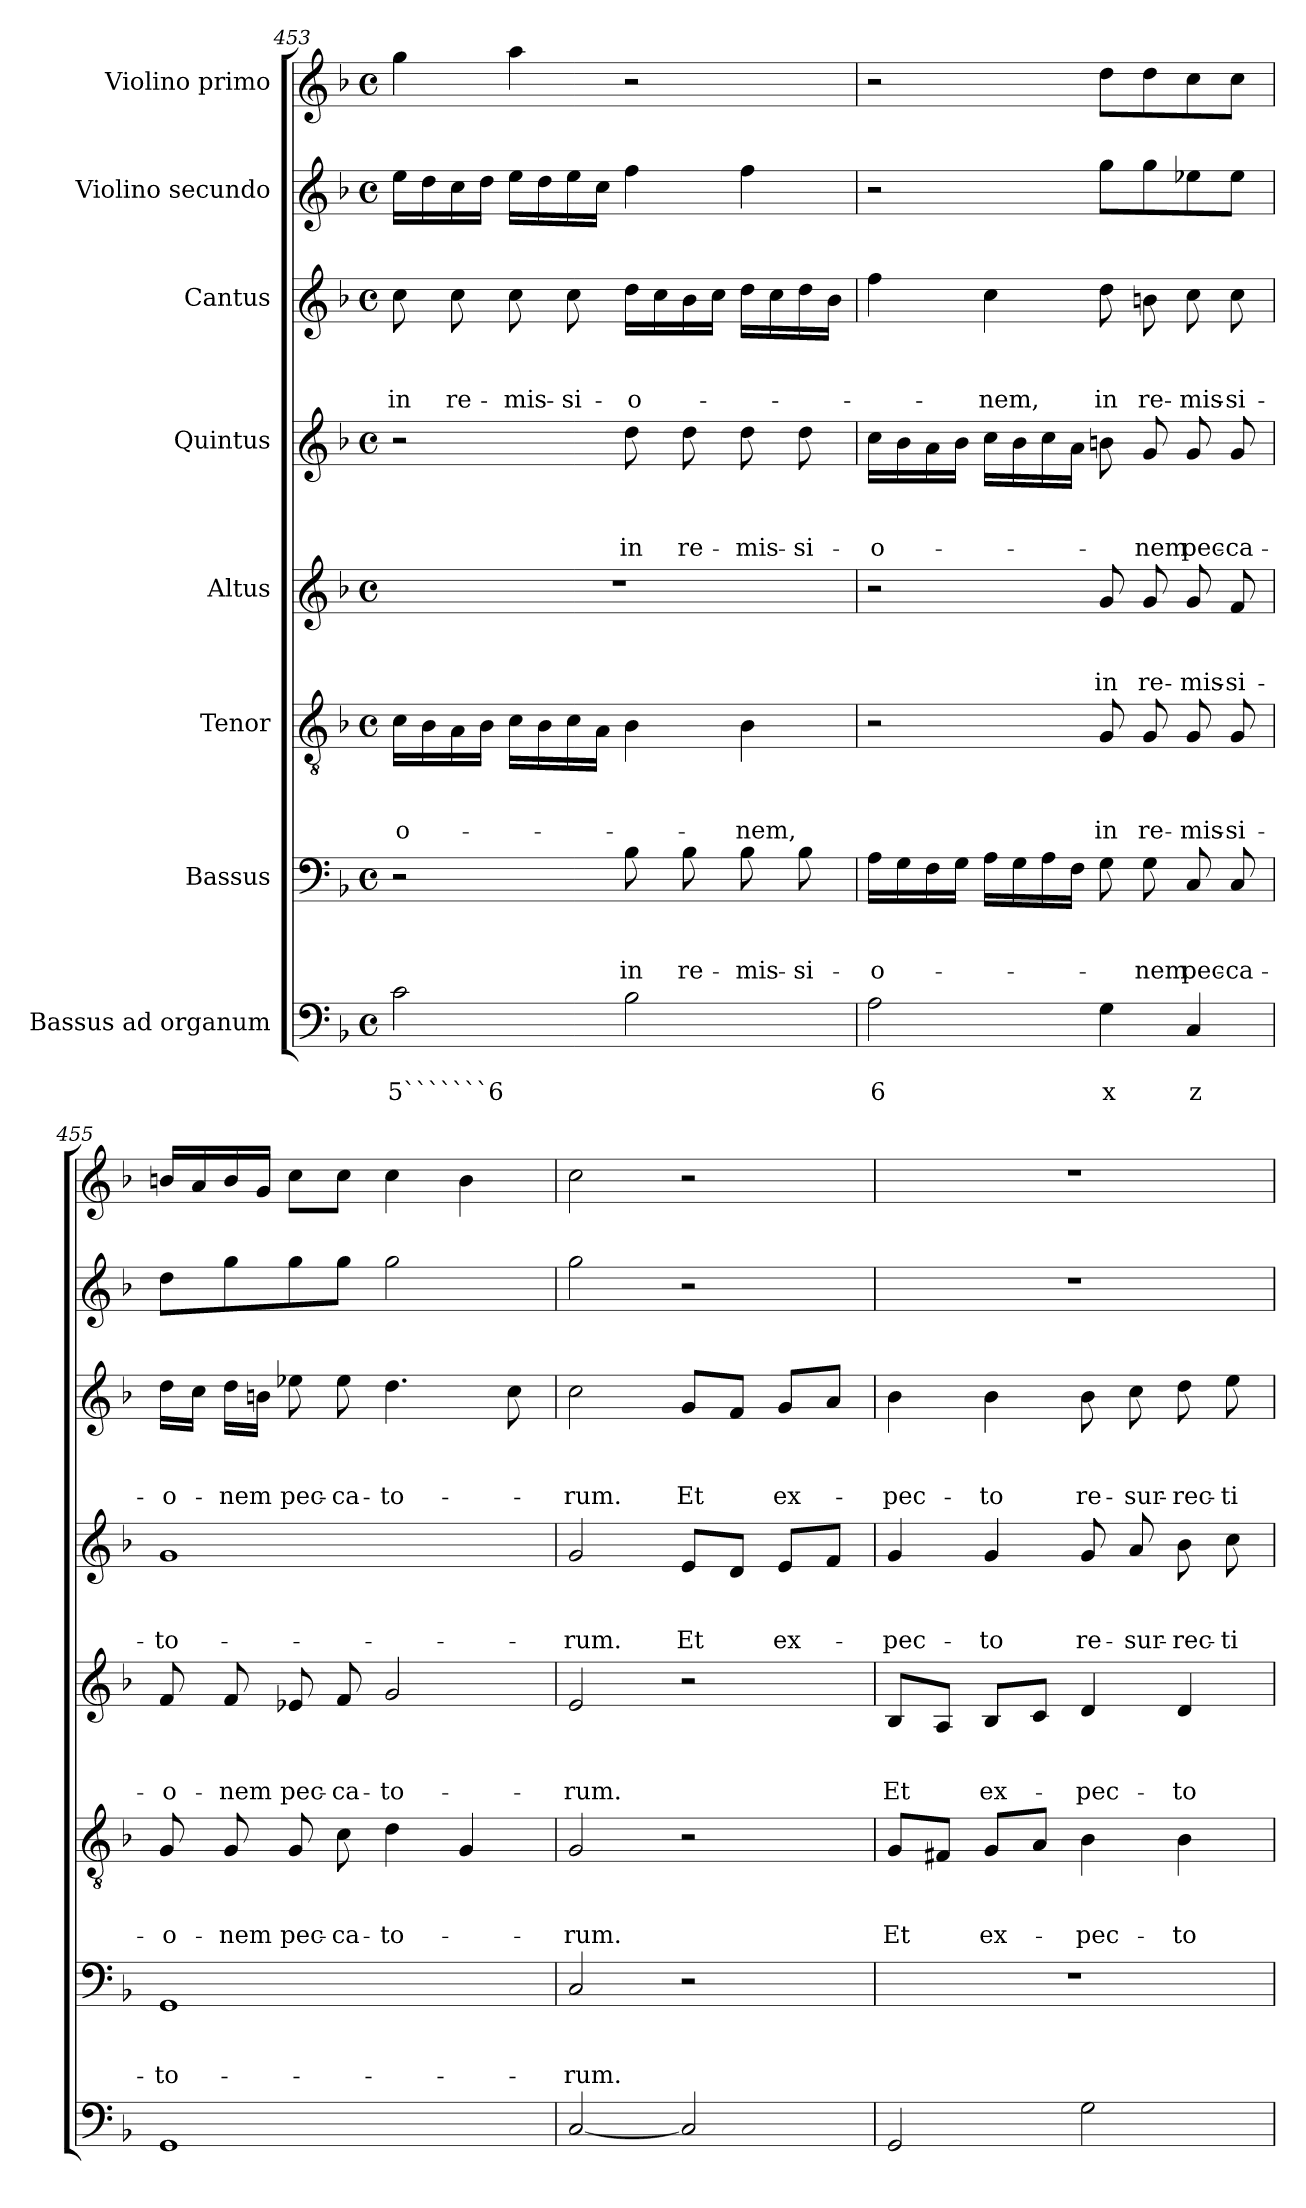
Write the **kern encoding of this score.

**kern	**text	**text	**kern	**text	**text	**text	**kern	**text	**text	**text	**kern	**text	**text	**text	**kern	**text	**text	**text	**kern	**text	**text	**text	**kern	**kern
*part8	*part8	*part8	*part7	*part7	*part7	*part7	*part6	*part6	*part6	*part6	*part5	*part5	*part5	*part5	*part4	*part4	*part4	*part4	*part3	*part3	*part3	*part3	*part2	*part1
*staff8	*staff8	*staff8	*staff7	*staff7	*staff7	*staff7	*staff6	*staff6	*staff6	*staff6	*staff5	*staff5	*staff5	*staff5	*staff4	*staff4	*staff4	*staff4	*staff3	*staff3	*staff3	*staff3	*staff2	*staff1
*I"Bassus ad  organum	*	*	*I"Bassus	*	*	*	*I"Tenor	*	*	*	*I"Altus	*	*	*	*I"Quintus	*	*	*	*I"Cantus	*	*	*	*I"Violino secundo	*I"Violino primo
*clefF4	*	*	*clefF4	*	*	*	*clefGv2	*	*	*	*clefG2	*	*	*	*clefG2	*	*	*	*clefG2	*	*	*	*clefG2	*clefG2
*k[b-]	*	*	*k[b-]	*	*	*	*k[b-]	*	*	*	*k[b-]	*	*	*	*k[b-]	*	*	*	*k[b-]	*	*	*	*k[b-]	*k[b-]
*F:	*	*	*F:	*	*	*	*F:	*	*	*	*F:	*	*	*	*F:	*	*	*	*F:	*	*	*	*F:	*F:
*M4/4	*	*	*M4/4	*	*	*	*M4/4	*	*	*	*M4/4	*	*	*	*M4/4	*	*	*	*M4/4	*	*	*	*M4/4	*M4/4
*met(c)	*	*	*met(c)	*	*	*	*met(c)	*	*	*	*met(c)	*	*	*	*met(c)	*	*	*	*met(c)	*	*	*	*met(c)	*met(c)
=453	=453	=453	=453	=453	=453	=453	=453	=453	=453	=453	=453	=453	=453	=453	=453	=453	=453	=453	=453	=453	=453	=453	=453	=453
!	!	!LO:LY:b	!	!	!	!	!	!	!	!LO:LY:b	!	!	!	!	!	!	!	!	!	!	!	!LO:LY:b	!	!
2c\	.	5```````6	2r	.	.	.	16c\LL	.	.	-o-	1r	.	.	.	2r	.	.	.	8cc\	.	.	in	16ee\LL	4gg\
.	.	.	.	.	.	.	16B-\	.	.	.	.	.	.	.	.	.	.	.	.	.	.	.	16dd\	.
!	!	!	!	!	!	!	!	!	!	!	!	!	!	!	!	!	!	!	!	!	!	!LO:LY:b	!	!
.	.	.	.	.	.	.	16A\	.	.	.	.	.	.	.	.	.	.	.	8cc\	.	.	re-	16cc\	.
.	.	.	.	.	.	.	16B-\JJ	.	.	.	.	.	.	.	.	.	.	.	.	.	.	.	16dd\JJ	.
!	!	!	!	!	!	!	!	!	!	!	!	!	!	!	!	!	!	!	!	!	!	!LO:LY:b	!	!
.	.	.	.	.	.	.	16c\LL	.	.	.	.	.	.	.	.	.	.	.	8cc\	.	.	-mis-	16ee\LL	4aa\
.	.	.	.	.	.	.	16B-\	.	.	.	.	.	.	.	.	.	.	.	.	.	.	.	16dd\	.
!	!	!	!	!	!	!	!	!	!	!	!	!	!	!	!	!	!	!	!	!	!	!LO:LY:b	!	!
.	.	.	.	.	.	.	16c\	.	.	.	.	.	.	.	.	.	.	.	8cc\	.	.	-si-	16ee\	.
.	.	.	.	.	.	.	16A\JJ	.	.	.	.	.	.	.	.	.	.	.	.	.	.	.	16cc\JJ	.
!	!	!	!	!	!	!LO:LY:b	!	!	!	!	!	!	!	!	!	!	!	!LO:LY:b	!	!	!	!LO:LY:b	!	!
2B-\	.	.	8B-\	.	.	in	4B-\	.	.	.	.	.	.	.	8dd\	.	.	in	16dd\LL	.	.	-o-	4ff\	2r
.	.	.	.	.	.	.	.	.	.	.	.	.	.	.	.	.	.	.	16cc\	.	.	.	.	.
!	!	!	!	!	!	!LO:LY:b	!	!	!	!	!	!	!	!	!	!	!	!LO:LY:b	!	!	!	!	!	!
.	.	.	8B-\	.	.	re-	.	.	.	.	.	.	.	.	8dd\	.	.	re-	16b-\	.	.	.	.	.
.	.	.	.	.	.	.	.	.	.	.	.	.	.	.	.	.	.	.	16cc\JJ	.	.	.	.	.
!	!	!	!	!	!	!LO:LY:b	!	!	!	!LO:LY:b	!	!	!	!	!	!	!	!LO:LY:b	!	!	!	!	!	!
.	.	.	8B-\	.	.	-mis-	4B-\	.	.	-nem,	.	.	.	.	8dd\	.	.	-mis-	16dd\LL	.	.	.	4ff\	.
.	.	.	.	.	.	.	.	.	.	.	.	.	.	.	.	.	.	.	16cc\	.	.	.	.	.
!	!	!	!	!	!	!LO:LY:b	!	!	!	!	!	!	!	!	!	!	!	!LO:LY:b	!	!	!	!	!	!
.	.	.	8B-\	.	.	-si-	.	.	.	.	.	.	.	.	8dd\	.	.	-si-	16dd\	.	.	.	.	.
.	.	.	.	.	.	.	.	.	.	.	.	.	.	.	.	.	.	.	16b-\JJ	.	.	.	.	.
!!LO:PB:g=z
=454	=454	=454	=454	=454	=454	=454	=454	=454	=454	=454	=454	=454	=454	=454	=454	=454	=454	=454	=454	=454	=454	=454	=454	=454
!	!	!LO:LY:b	!	!	!	!LO:LY:b	!	!	!	!	!	!	!	!	!	!	!	!LO:LY:b	!	!	!	!	!	!
2A\	.	6	16A\LL	.	.	-o-	2r	.	.	.	2r	.	.	.	16cc\LL	.	.	-o-	4ff\	.	.	.	2r	2r
.	.	.	16G\	.	.	.	.	.	.	.	.	.	.	.	16b-\	.	.	.	.	.	.	.	.	.
.	.	.	16F\	.	.	.	.	.	.	.	.	.	.	.	16a\	.	.	.	.	.	.	.	.	.
.	.	.	16G\JJ	.	.	.	.	.	.	.	.	.	.	.	16b-\JJ	.	.	.	.	.	.	.	.	.
!	!	!	!	!	!	!	!	!	!	!	!	!	!	!	!	!	!	!	!	!	!	!LO:LY:b	!	!
.	.	.	16A\LL	.	.	.	.	.	.	.	.	.	.	.	16cc\LL	.	.	.	4cc\	.	.	-nem,	.	.
.	.	.	16G\	.	.	.	.	.	.	.	.	.	.	.	16b-\	.	.	.	.	.	.	.	.	.
.	.	.	16A\	.	.	.	.	.	.	.	.	.	.	.	16cc\	.	.	.	.	.	.	.	.	.
.	.	.	16F\JJ	.	.	.	.	.	.	.	.	.	.	.	16a\JJ	.	.	.	.	.	.	.	.	.
!	!	!LO:LY:b	!	!	!	!	!	!	!	!LO:LY:b	!	!	!	!LO:LY:b	!	!	!	!	!	!	!	!LO:LY:b	!	!
4G\	.	x	8G\	.	.	.	8G/	.	.	in	8g/	.	.	in	8bn\	.	.	.	8dd\	.	.	in	8gg\L	8dd\L
!	!	!	!	!	!	!LO:LY:b	!	!	!	!LO:LY:b	!	!	!	!LO:LY:b	!	!	!	!LO:LY:b	!	!	!	!LO:LY:b	!	!
.	.	.	8G\	.	.	-nem	8G/	.	.	re-	8g/	.	.	re-	8g/	.	.	-nem	8bn\	.	.	re-	8gg\	8dd\
!	!	!LO:LY:b	!	!	!	!LO:LY:b	!	!	!	!LO:LY:b	!	!	!	!LO:LY:b	!	!	!	!LO:LY:b	!	!	!	!LO:LY:b	!	!
4C/	.	z	8C/	.	.	pec-	8G/	.	.	-mis-	8g/	.	.	-mis-	8g/	.	.	pec-	8cc\	.	.	-mis-	8ee-X\	8cc\
!	!	!	!	!	!	!LO:LY:b	!	!	!	!LO:LY:b	!	!	!	!LO:LY:b	!	!	!	!LO:LY:b	!	!	!	!LO:LY:b	!	!
.	.	.	8C/	.	.	-ca-	8G/	.	.	-si-	8f/	.	.	-si-	8g/	.	.	-ca-	8cc\	.	.	-si-	8ee-\J	8cc\J
=455	=455	=455	=455	=455	=455	=455	=455	=455	=455	=455	=455	=455	=455	=455	=455	=455	=455	=455	=455	=455	=455	=455	=455	=455
!	!	!	!	!	!	!LO:LY:b	!	!	!	!LO:LY:b	!	!	!	!LO:LY:b	!	!	!	!LO:LY:b	!	!	!	!LO:LY:b	!	!
1GG	.	.	1GG	.	.	-to-	8G/	.	.	-o-	8f/	.	.	-o-	1g	.	.	-to-	16dd\LL	.	.	-o-	8dd\L	16bn/LL
.	.	.	.	.	.	.	.	.	.	.	.	.	.	.	.	.	.	.	16cc\JJ	.	.	.	.	16a/
!	!	!	!	!	!	!	!	!	!	!LO:LY:b	!	!	!	!LO:LY:b	!	!	!	!	!	!	!	!LO:LY:b	!	!
.	.	.	.	.	.	.	8G/	.	.	-nem	8f/	.	.	-nem	.	.	.	.	16dd\LL	.	.	-nem	8gg\	16b/
.	.	.	.	.	.	.	.	.	.	.	.	.	.	.	.	.	.	.	16bn\JJ	.	.	.	.	16g/JJ
!	!	!	!	!	!	!	!	!	!	!LO:LY:b	!	!	!	!LO:LY:b	!	!	!	!	!	!	!	!LO:LY:b	!	!
.	.	.	.	.	.	.	8G/	.	.	pec-	8e-X/	.	.	pec-	.	.	.	.	8ee-X\	.	.	pec-	8gg\	8cc\L
!	!	!	!	!	!	!	!	!	!	!LO:LY:b	!	!	!	!LO:LY:b	!	!	!	!	!	!	!	!LO:LY:b	!	!
.	.	.	.	.	.	.	8c\	.	.	-ca-	8f/	.	.	-ca-	.	.	.	.	8ee-\	.	.	-ca-	8gg\J	8cc\J
!	!	!	!	!	!	!	!	!	!	!LO:LY:b	!	!	!	!LO:LY:b	!	!	!	!	!	!	!	!LO:LY:b	!	!
.	.	.	.	.	.	.	4d\	.	.	-to-	2g/	.	.	-to-	.	.	.	.	4.dd\	.	.	-to-	2gg\	4cc\
.	.	.	.	.	.	.	4G/	.	.	.	.	.	.	.	.	.	.	.	.	.	.	.	.	4b\
.	.	.	.	.	.	.	.	.	.	.	.	.	.	.	.	.	.	.	8cc\	.	.	.	.	.
=456	=456	=456	=456	=456	=456	=456	=456	=456	=456	=456	=456	=456	=456	=456	=456	=456	=456	=456	=456	=456	=456	=456	=456	=456
!	!	!	!	!	!	!LO:LY:b	!	!	!	!LO:LY:b	!	!	!	!LO:LY:b	!	!	!	!LO:LY:b	!	!	!	!LO:LY:b	!	!
[2C/	.	.	2C/	.	.	-rum.	2G/	.	.	-rum.	2e/	.	.	-rum.	2g/	.	.	-rum.	2cc\	.	.	-rum.	2gg\	2cc\
!	!	!	!	!	!	!	!	!	!	!	!	!	!	!	!	!	!	!LO:LY:b	!	!	!	!LO:LY:b	!	!
2C/]	.	.	2r	.	.	.	2r	.	.	.	2r	.	.	.	8e/L	.	.	Et	8g/L	.	.	Et	2r	2r
.	.	.	.	.	.	.	.	.	.	.	.	.	.	.	8d/J	.	.	.	8f/J	.	.	.	.	.
!	!	!	!	!	!	!	!	!	!	!	!	!	!	!	!	!	!	!LO:LY:b	!	!	!	!LO:LY:b	!	!
.	.	.	.	.	.	.	.	.	.	.	.	.	.	.	8e/L	.	.	ex-	8g/L	.	.	ex-	.	.
.	.	.	.	.	.	.	.	.	.	.	.	.	.	.	8f/J	.	.	.	8a/J	.	.	.	.	.
=457	=457	=457	=457	=457	=457	=457	=457	=457	=457	=457	=457	=457	=457	=457	=457	=457	=457	=457	=457	=457	=457	=457	=457	=457
!	!	!	!	!	!	!	!	!	!	!LO:LY:b	!	!	!	!LO:LY:b	!	!	!	!LO:LY:b	!	!	!	!LO:LY:b	!	!
2GG/	.	.	1r	.	.	.	8G/L	.	.	Et	8B-/L	.	.	Et	4g/	.	.	-pec-	4b-\	.	.	-pec-	1r	1r
.	.	.	.	.	.	.	8F#X/J	.	.	.	8A/J	.	.	.	.	.	.	.	.	.	.	.	.	.
!	!	!	!	!	!	!	!	!	!	!LO:LY:b	!	!	!	!LO:LY:b	!	!	!	!LO:LY:b	!	!	!	!LO:LY:b	!	!
.	.	.	.	.	.	.	8G/L	.	.	ex-	8B-/L	.	.	ex-	4g/	.	.	-to	4b-\	.	.	-to	.	.
.	.	.	.	.	.	.	8A/J	.	.	.	8c/J	.	.	.	.	.	.	.	.	.	.	.	.	.
!	!	!	!	!	!	!	!	!	!	!LO:LY:b	!	!	!	!LO:LY:b	!	!	!	!LO:LY:b	!	!	!	!LO:LY:b	!	!
2G\	.	.	.	.	.	.	4B-\	.	.	-pec-	4d/	.	.	-pec-	8g/	.	.	re-	8b-\	.	.	re-	.	.
!	!	!	!	!	!	!	!	!	!	!	!	!	!	!	!	!	!	!LO:LY:b	!	!	!	!LO:LY:b	!	!
.	.	.	.	.	.	.	.	.	.	.	.	.	.	.	8a/	.	.	-sur-	8cc\	.	.	-sur-	.	.
!	!	!	!	!	!	!	!	!	!	!LO:LY:b	!	!	!	!LO:LY:b	!	!	!	!LO:LY:b	!	!	!	!LO:LY:b	!	!
.	.	.	.	.	.	.	4B-\	.	.	-to	4d/	.	.	-to	8b-\	.	.	-rec-	8dd\	.	.	-rec-	.	.
!	!	!	!	!	!	!	!	!	!	!	!	!	!	!	!	!	!	!LO:LY:b	!	!	!	!LO:LY:b	!	!
.	.	.	.	.	.	.	.	.	.	.	.	.	.	.	8cc\	.	.	-ti-	8ee\	.	.	-ti-	.	.
=	=	=	=	=	=	=	=	=	=	=	=	=	=	=	=	=	=	=	=	=	=	=	=	=
*-	*-	*-	*-	*-	*-	*-	*-	*-	*-	*-	*-	*-	*-	*-	*-	*-	*-	*-	*-	*-	*-	*-	*-	*-
